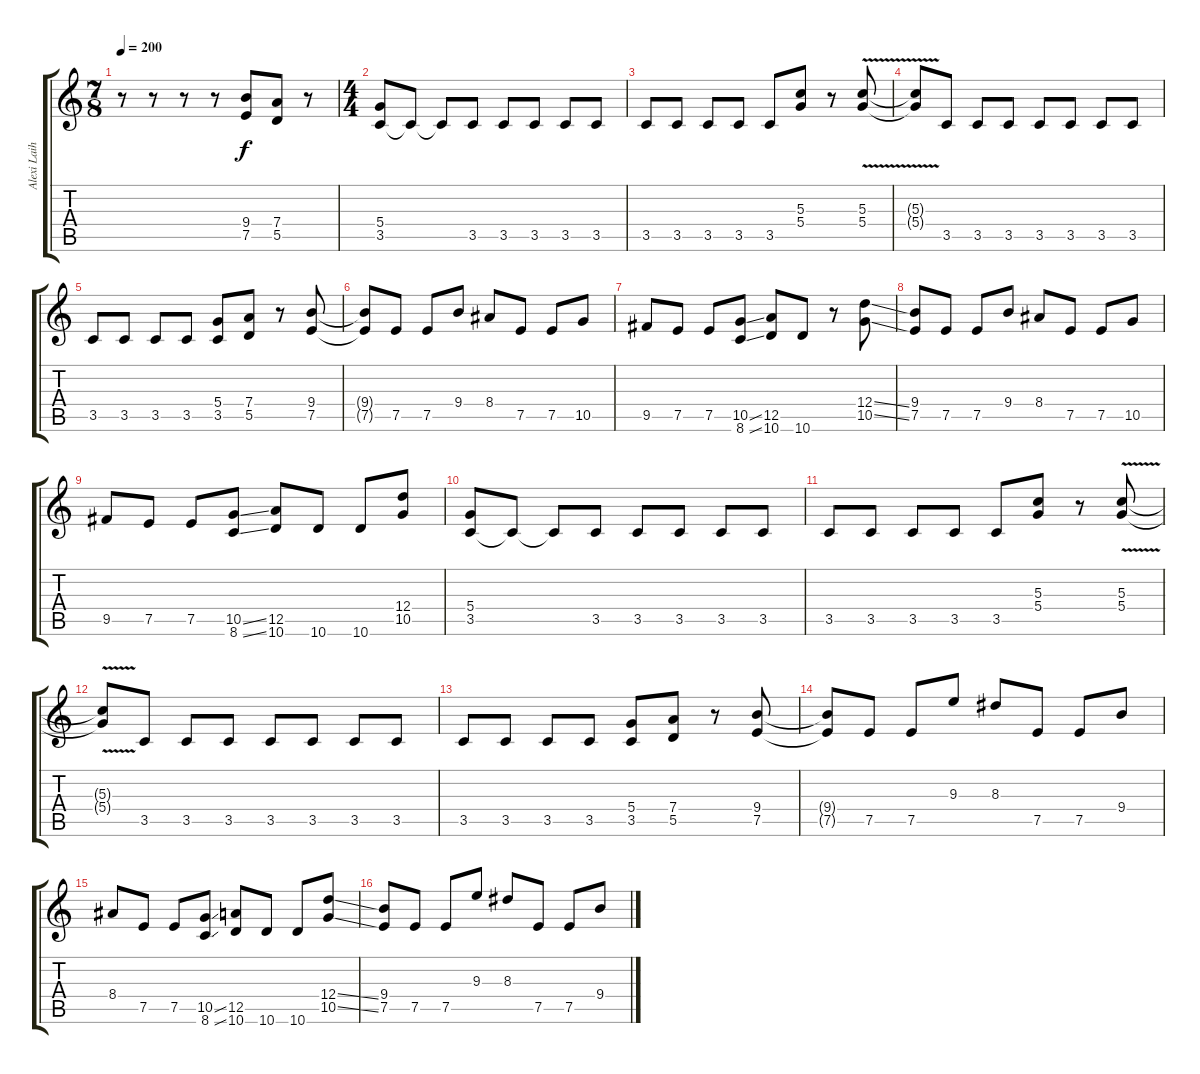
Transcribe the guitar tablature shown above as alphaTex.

\track ("Alexi Laiho" "Alexi Laih") {instrument distortionguitar}
\staff {score tabs}
\tuning (E4 B3 G3 D3 A2 E2) {hide}
\ts (7 8)
\tempo 200
\clef g2
\ks c
r.8{dy f} r.8 r.8 r.8 (9.4 7.5).8 (7.4 5.5).8 r.8 |
\ts (4 4)
(5.4 3.5).8 3.5{t}.8 3.5{t}.8 3.5.8 3.5.8 3.5.8 3.5.8 3.5.8 |
3.5.8 3.5.8 3.5.8 3.5.8 3.5.8 (5.3 5.4).8 r.8 (5.3{v} 5.4{v}).8 |
(5.3{t} 5.4{t}).8 3.5.8 3.5.8 3.5.8 3.5.8 3.5.8 3.5.8 3.5.8 |
3.5.8 3.5.8 3.5.8 3.5.8 (5.4 3.5).8 (7.4 5.5).8 r.8 (9.4 7.5).8 |
(9.4{t} 7.5{t}).8 7.5.8 7.5.8 9.4.8 8.4.8 7.5.8 7.5.8 10.5.8 |
9.5.8 7.5.8 7.5.8 (10.5{ss} 8.6{ss}).8 (12.5 10.6).8 10.6.8 r.8 (12.4{ss} 10.5{ss}).8 |
(9.4 7.5).8 7.5.8 7.5.8 9.4.8 8.4.8 7.5.8 7.5.8 10.5.8 |
9.5.8 7.5.8 7.5.8 (10.5{ss} 8.6{ss}).8 (12.5 10.6).8 10.6.8 10.6.8 (12.4 10.5).8 |
(5.4 3.5).8 3.5{t}.8 3.5{t}.8 3.5.8 3.5.8 3.5.8 3.5.8 3.5.8 |
3.5.8 3.5.8 3.5.8 3.5.8 3.5.8 (5.3 5.4).8 r.8 (5.3{v} 5.4{v}).8 |
(5.3{t} 5.4{t}).8 3.5.8 3.5.8 3.5.8 3.5.8 3.5.8 3.5.8 3.5.8 |
3.5.8 3.5.8 3.5.8 3.5.8 (5.4 3.5).8 (7.4 5.5).8 r.8 (9.4 7.5).8 |
(9.4{t} 7.5{t}).8 7.5.8 7.5.8 9.3.8 8.3.8 7.5.8 7.5.8 9.4.8 |
8.4.8 7.5.8 7.5.8 (10.5{ss} 8.6{ss}).8 (12.5 10.6).8 10.6.8 10.6.8 (12.4{ss} 10.5{ss}).8 |
(9.4 7.5).8 7.5.8 7.5.8 9.3.8 8.3.8 7.5.8 7.5.8 9.4.8
